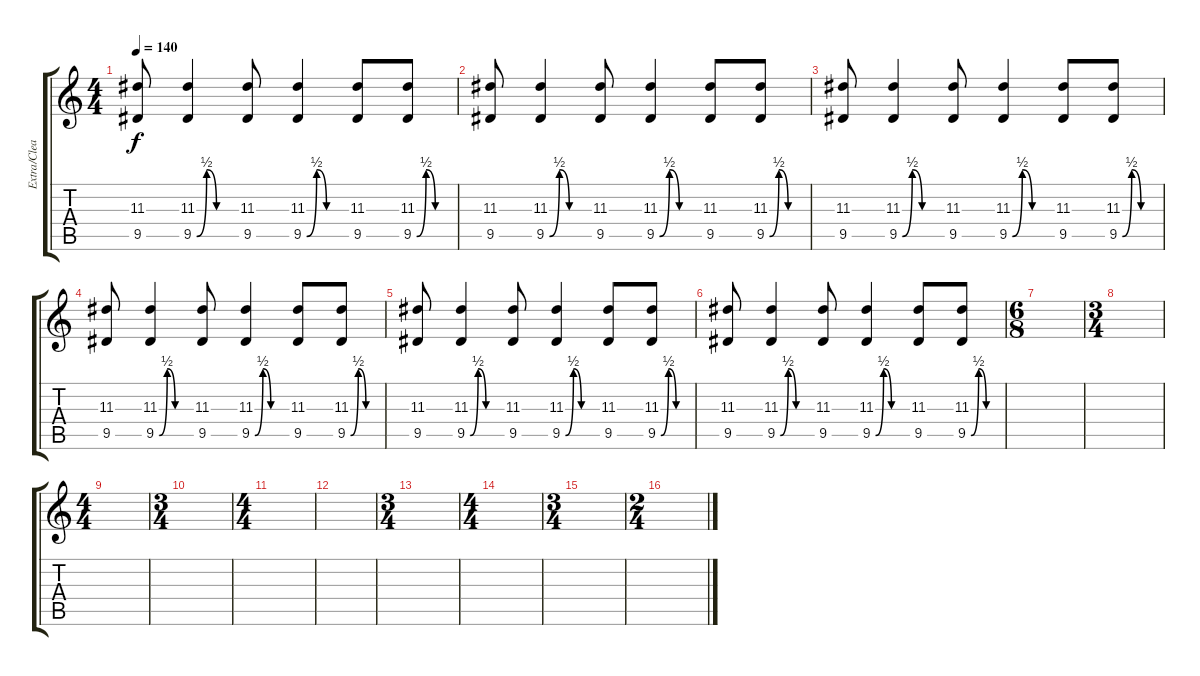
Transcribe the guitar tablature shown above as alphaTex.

\track ("Extra/Clean Guitar" "Extra/Clea") {instrument distortionguitar}
\staff {score tabs}
\tuning (Db4 Ab3 E3 B2 Gb2 Db2) {hide}
\ts (4 4)
\tempo 140
\clef g2
\ks c
(11.3 9.5).8{dy f} (11.3 9.5{be (custom 0 0 15 2 30 0 60 0)}).4 (11.3 9.5).8 (11.3 9.5{be (custom 0 0 15 2 30 0 60 0)}).4 (11.3 9.5).8 (11.3 9.5{be (custom 0 0 15 2 30 0 60 0)}).8 |
(11.3 9.5).8 (11.3 9.5{be (custom 0 0 15 2 30 0 60 0)}).4 (11.3 9.5).8 (11.3 9.5{be (custom 0 0 15 2 30 0 60 0)}).4 (11.3 9.5).8 (11.3 9.5{be (custom 0 0 15 2 30 0 60 0)}).8 |
(11.3 9.5).8 (11.3 9.5{be (custom 0 0 15 2 30 0 60 0)}).4 (11.3 9.5).8 (11.3 9.5{be (custom 0 0 15 2 30 0 60 0)}).4 (11.3 9.5).8 (11.3 9.5{be (custom 0 0 15 2 30 0 60 0)}).8 |
(11.3 9.5).8 (11.3 9.5{be (custom 0 0 15 2 30 0 60 0)}).4 (11.3 9.5).8 (11.3 9.5{be (custom 0 0 15 2 30 0 60 0)}).4 (11.3 9.5).8 (11.3 9.5{be (custom 0 0 15 2 30 0 60 0)}).8 |
(11.3 9.5).8 (11.3 9.5{be (custom 0 0 15 2 30 0 60 0)}).4 (11.3 9.5).8 (11.3 9.5{be (custom 0 0 15 2 30 0 60 0)}).4 (11.3 9.5).8 (11.3 9.5{be (custom 0 0 15 2 30 0 60 0)}).8 |
(11.3 9.5).8 (11.3 9.5{be (custom 0 0 15 2 30 0 60 0)}).4 (11.3 9.5).8 (11.3 9.5{be (custom 0 0 15 2 30 0 60 0)}).4 (11.3 9.5).8 (11.3 9.5{be (custom 0 0 15 2 30 0 60 0)}).8 |
\ts (6 8)
|
\ts (3 4)
|
\ts (4 4)
|
\ts (3 4)
|
\ts (4 4)
|
|
\ts (3 4)
|
\ts (4 4)
|
\ts (3 4)
|
\ts (2 4)
